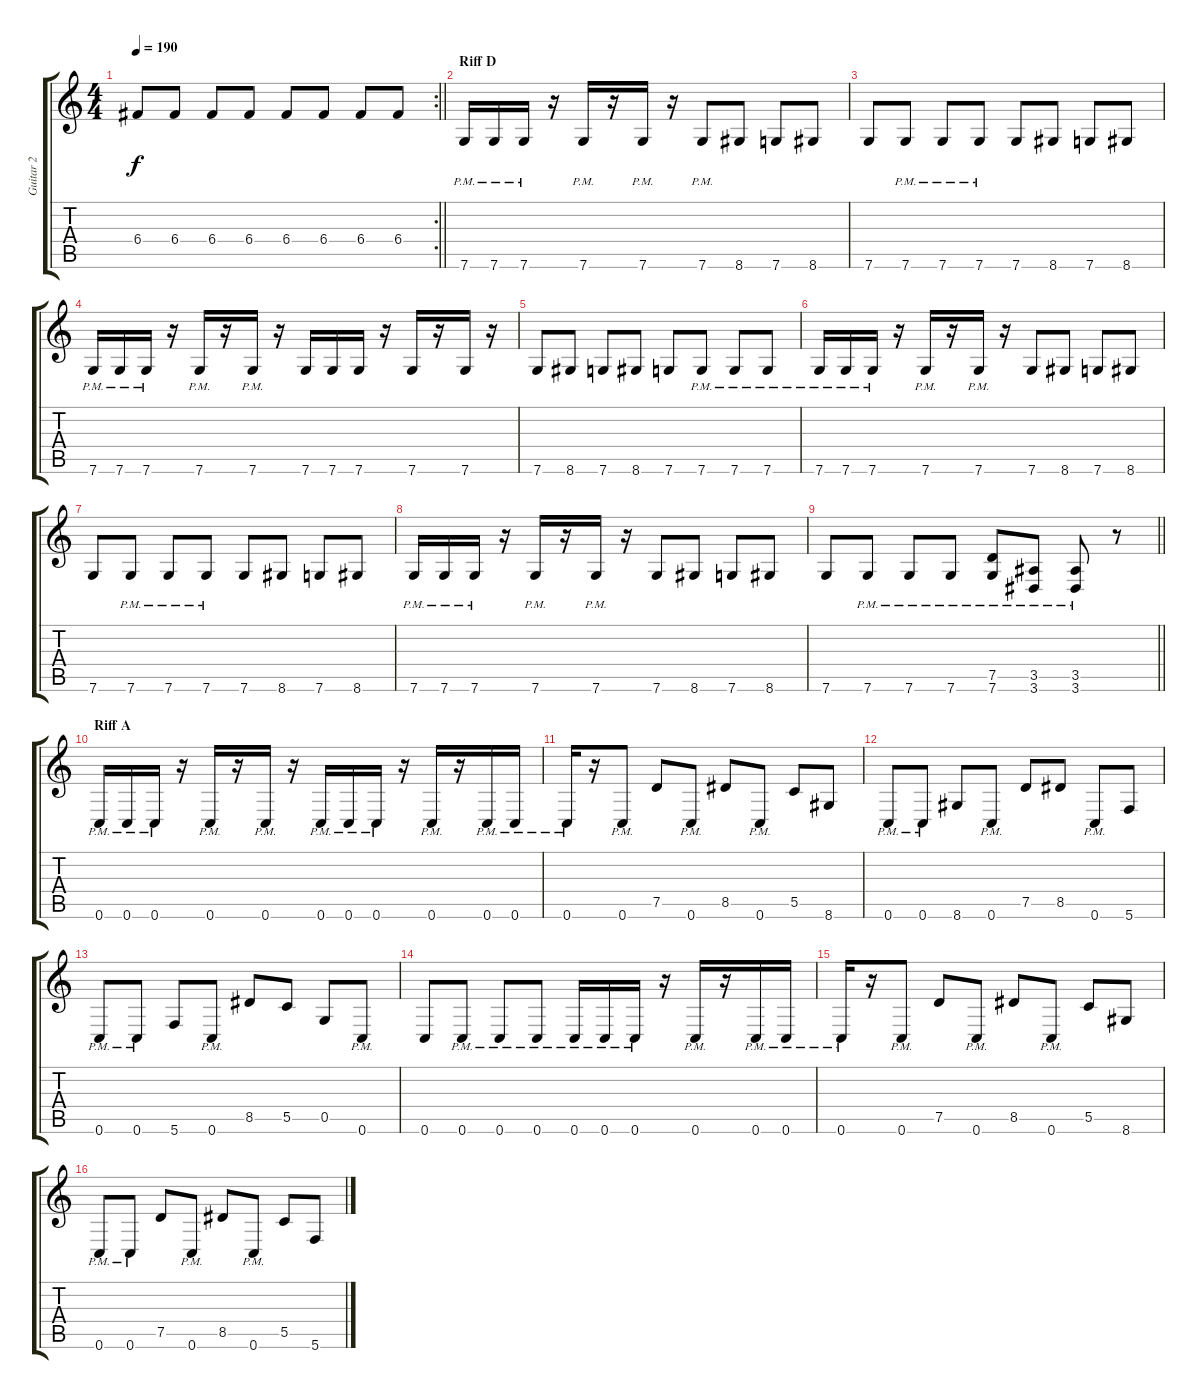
\track ("Guitar 2" "Guitar 2") {instrument distortionguitar}
\staff {score tabs}
\tuning (D4 A3 F3 C3 G2 C2) {hide}
\rc 2
\ts (4 4)
\tempo 190
\clef g2
\barLineRight lightlight
\ks c
6.4.8{dy f} 6.4.8 6.4.8 6.4.8 6.4.8 6.4.8 6.4.8 6.4.8 |
\section ("" "Riff D")
7.6{pm}.16 7.6{pm}.16 7.6{pm}.16 r.16 7.6{pm}.16 r.16 7.6{pm}.16 r.16 7.6{pm}.8 8.6.8 7.6.8 8.6.8 |
7.6.8 7.6{pm}.8 7.6{pm}.8 7.6{pm}.8 7.6.8 8.6.8 7.6.8 8.6.8 |
7.6{pm}.16 7.6{pm}.16 7.6{pm}.16 r.16 7.6{pm}.16 r.16 7.6{pm}.16 r.16 7.6.16 7.6.16 7.6.16 r.16 7.6.16 r.16 7.6.16 r.16 |
7.6.8 8.6.8 7.6.8 8.6.8 7.6.8 7.6{pm}.8 7.6{pm}.8 7.6{pm}.8 |
7.6{pm}.16 7.6{pm}.16 7.6{pm}.16 r.16 7.6{pm}.16 r.16 7.6{pm}.16 r.16 7.6.8 8.6.8 7.6.8 8.6.8 |
7.6.8 7.6{pm}.8 7.6{pm}.8 7.6{pm}.8 7.6.8 8.6.8 7.6.8 8.6.8 |
7.6{pm}.16 7.6{pm}.16 7.6{pm}.16 r.16 7.6{pm}.16 r.16 7.6{pm}.16 r.16 7.6.8 8.6.8 7.6.8 8.6.8 |
\barLineRight lightlight
7.6.8 7.6{pm}.8 7.6{pm}.8 7.6{pm}.8 (7.5{pm} 7.6).8 (3.5{pm} 3.6).8 (3.5{pm} 3.6).8 r.8 |
\section ("" "Riff A")
0.6{pm}.16 0.6{pm}.16 0.6{pm}.16 r.16 0.6{pm}.16 r.16 0.6{pm}.16 r.16 0.6{pm}.16 0.6{pm}.16 0.6{pm}.16 r.16 0.6{pm}.16 r.16 0.6{pm}.16 0.6{pm}.16 |
0.6{pm}.16 r.16 0.6{pm}.8 7.5.8 0.6{pm}.8 8.5.8 0.6{pm}.8 5.5.8 8.6.8 |
0.6{pm}.8 0.6{pm}.8 8.6.8 0.6{pm}.8 7.5.8 8.5.8 0.6{pm}.8 5.6.8 |
0.6{pm}.8 0.6{pm}.8 5.6.8 0.6{pm}.8 8.5.8 5.5.8 0.5.8 0.6{pm}.8 |
0.6.8 0.6{pm}.8 0.6{pm}.8 0.6{pm}.8 0.6{pm}.16 0.6{pm}.16 0.6{pm}.16 r.16 0.6{pm}.16 r.16 0.6{pm}.16 0.6{pm}.16 |
0.6{pm}.16 r.16 0.6{pm}.8 7.5.8 0.6{pm}.8 8.5.8 0.6{pm}.8 5.5.8 8.6.8 |
0.6{pm}.8 0.6{pm}.8 7.5.8 0.6{pm}.8 8.5.8 0.6{pm}.8 5.5.8 5.6.8
